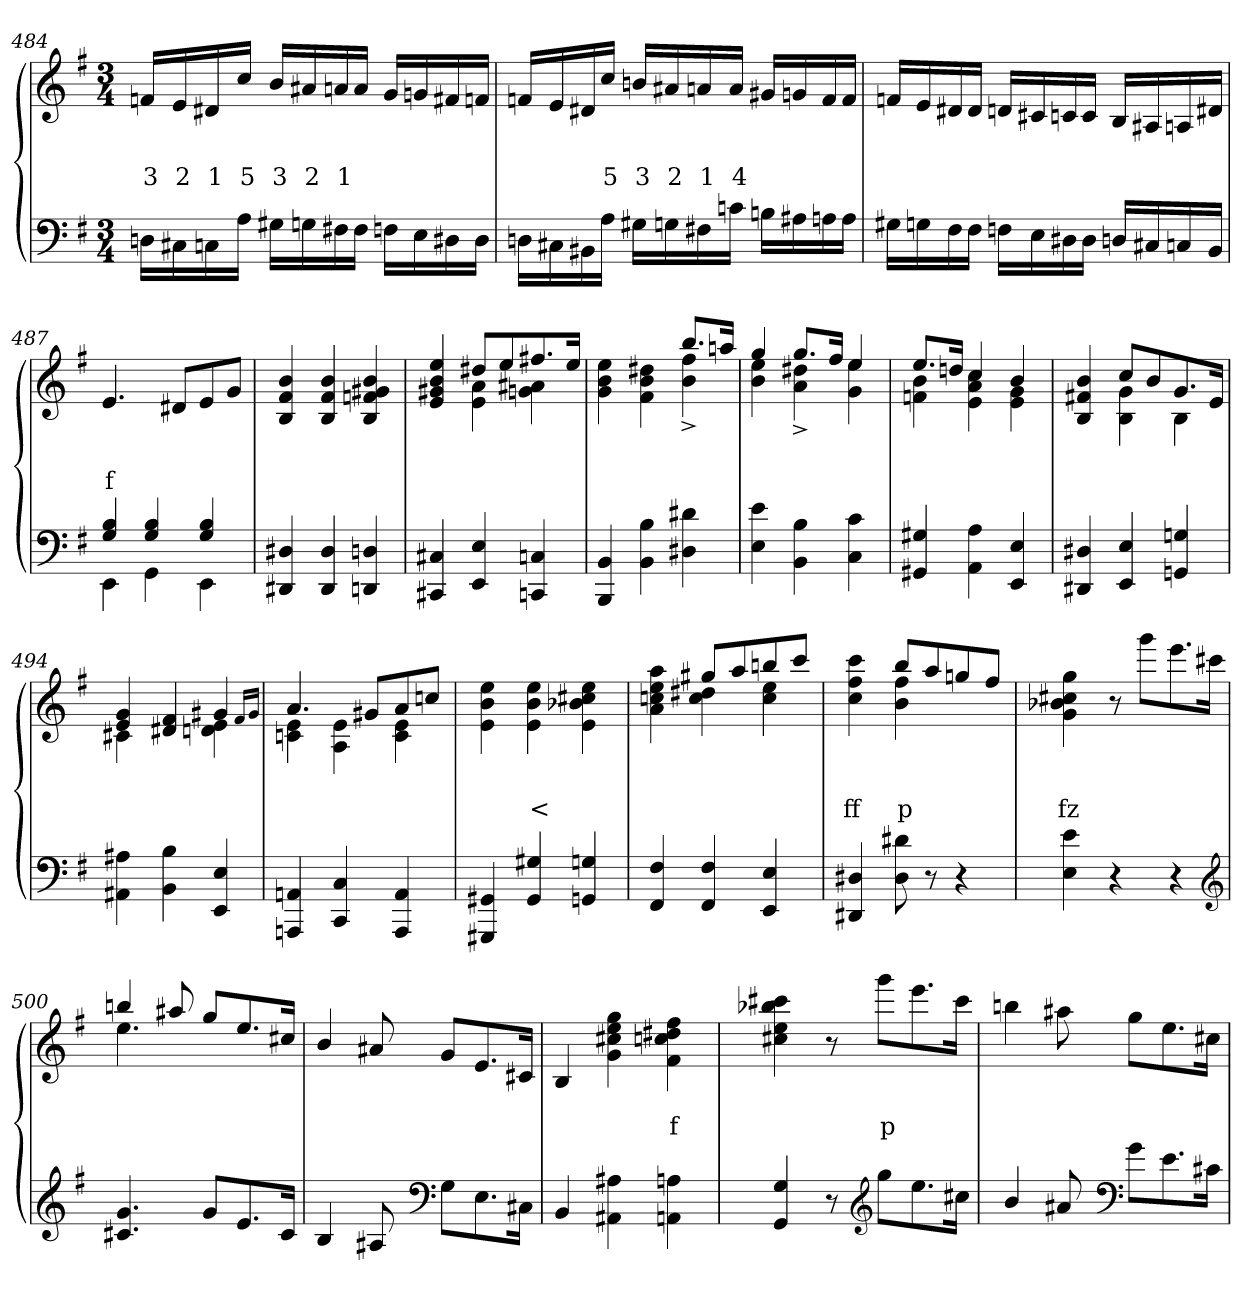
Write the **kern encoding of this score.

**kern	**kern	**text	**text
*part2	*part1	*part1	*part1
*staff2	*staff1	*staff1	*staff1
*clefF4	*clefG2	*	*
*k[f#]	*k[f#]	*	*
*M3/4	*M3/4	*	*
=484	=484	=484	=484
16DnLL	16fnLL	.	3
16C#X	16e	.	2
16Cn	16d#X	.	1
16AJJ	16ccJJ	.	5
16G#XLL	16bLL	.	3
16Gn	16a#X	.	2
16F#X	16an	.	1
16F#JJ	16aJJ	.	.
16FnLL	16gLL	.	.
16E	16gn	.	.
16D#X	16f#X	.	.
16D#JJ	16fnJJ	.	.
=485	=485	=485	=485
16DnLL	16fnLL	.	.
16C#X	16e	.	.
16BB#X	16d#X	.	.
16AJJ	16ccJJ	.	5
16G#XLL	16bnLL	.	3
16Gn	16a#X	.	2
16F#X	16an	.	1
16cnJJ	16aJJ	.	4
16BnLL	16g#XLL	.	.
16A#X	16gn	.	.
16An	16f	.	.
16AJJ	16fJJ	.	.
=486	=486	=486	=486
16G#XLL	16fnLL	.	.
16Gn	16e	.	.
16F#	16d#X	.	.
16F#JJ	16d#JJ	.	.
16FnLL	16dnLL	.	.
16E	16c#X	.	.
16D#X	16cn	.	.
16D#JJ	16cJJ	.	.
16DnLL	16BLL	.	.
16C#X	16A#X	.	.
16Cn	16An	.	.
16BBJJ	16d#XJJ	.	.
=487	=487	=487	=487
*^	*	*	*
4B 4G	4EE	4.e	.	f
4B 4G	4GG	.	.	.
.	.	8d#XL	.	.
4B 4G	4EE	8e	.	.
.	.	8gJ	.	.
*v	*v	*	*	*
=488	=488	=488	=488
4D#X 4DD#X/	4b 4f# 4B	.	.
4D# 4DD#/	4b 4f# 4B	.	.
4Dn 4DDn/	4b 4g#X 4fn 4B	.	.
=489	=489	=489	=489
*	*^	*	*
4C#X 4CC#X/	4ee 4b 4g#X 4e/	4ryy	.	.
4E 4EE/	8dd#XL	4a 4e	.	.
.	8ee	.	.	.
4Cn 4CCn/	8.ff#X	4a#X 4gn	.	.
.	16eeJk	.	.	.
=490	=490	=490	=490	=490
4BB 4BBB/	2ryy	4ee 4b 4g	.	.
4B 4BB\	.	4dd#X 4b 4f#\	.	.
4d#X 4D#X\	8.bbL	4ff#^> 4b^>	.	.
.	16aanJk	.	.	.
=491	=491	=491	=491	=491
4e 4E\	4gg	4ee 4b	.	.
4B 4BB\	8.ggL	4dd#X^> 4a^>	.	.
.	16ff#Jk	.	.	.
4c 4C\	4ee	4ee 4g	.	.
=492	=492	=492	=492	=492
4G#X 4GG#X/	8.eeL	4b 4fn	.	.
.	16ddnJk	.	.	.
4A 4AA\	4cc	4cc 4a 4e	.	.
4E 4EE/	4b	4g 4e	.	.
=493	=493	=493	=493	=493
4D#X 4DD#X/	4ryy	4b 4f#X 4B/	.	.
4E 4EE/	8ccL	4g 4B	.	.
.	8b	.	.	.
4Gn 4GGn/	8.g	4B	.	.
.	16eJk	.	.	.
=494	=494	=494	=494	=494
4A#X 4AA#X\	4g 4e	4c#X	.	.
4B 4BB\	4f# 4d#X	4ryy	.	.
4E 4EE	4g#X	4e 4dn	.	.
.	.	16qqf#/LL	.	.
.	.	16qqg#/JJ	.	.
=495	=495	=495	=495	=495
4AAn 4AAAn	4.a	4e 4cn	.	.
4C 4CC	.	4e 4A	.	.
.	8g#XL	.	.	.
4AA 4AAA	8a	4e 4c	.	.
.	8ccnJ	.	.	.
*	*v	*v	*	*
=496	=496	=496	=496
4GG#X 4GGG#X	4ee 4b 4e\	.	.
4G# 4GG#/	4ee 4b 4e\	.	<
4Gn 4GGn/	4ee 4cc#X 4b-X 4e\	.	.
=497	=497	=497	=497
*	*^	*	*
4F# 4FF#/	4aa 4ee 4ccn 4a\	4ryy	.	.
4F# 4FF#/	8gg#XL	4dd#X 4cc	.	.
.	8aa	.	.	.
4E 4EE/	8bbn	4ee 4cc	.	.
.	8cccJ	.	.	.
=498	=498	=498	=498	=498
4D#X 4DD#X/	4ryy	4ccc 4ff# 4cc	.	ff
8d# 8D#\	8bbL	4ff# 4b	.	p
8r	8aa	.	.	.
4r	8ggn	4ryy	.	.
.	8ff#J	.	.	.
*	*v	*v	*	*
=499	=499	=499	=499
4e 4E	4gg 4cc#X 4b-X 4g	.	fz
4r	8r	.	.
.	8gggL	.	.
4r	8.eee	.	.
.	16ccc#Jk	.	.
*clefG2	*	*	*
=500	=500	=500	=500
*	*^	*	*
4.g 4.c#X	4bbn	4.ee	.	.
.	8aa#X	.	.	.
8gL	8gg/L	4.ryy	.	.
8.e	8.ee	.	.	.
16c#Jk	16cc#XJk	.	.	.
*	*v	*v	*	*
=501	=501	=501	=501
4B	4b/	.	.
8A#X	8a#X	.	.
*clefF4	*	*	*
8GL	8gL	.	.
8.E	8.e	.	.
16C#XJk	16c#XJk	.	.
=502	=502	=502	=502
4BB/	4B	.	.
4A#X 4AA#X	4gg 4ee 4cc#X 4g	.	.
4An 4AAn	4ff# 4dd#X 4ccn 4f#	.	f
=503	=503	=503	=503
4G 4GG/	4ccc#X 4bb-X 4ee 4cc#X	.	.
8r	8r	.	.
*clefG2	*	*	*
8ggL	8gggL	.	p
8.ee	8.eee	.	.
16cc#XJk	16ccc#Jk	.	.
=504	=504	=504	=504
4b/	4bbn\	.	.
8a#X/	8aa#X\	.	.
*clefF4	*	*	*
8gL	8ggL	.	.
8.e	8.ee	.	.
16c#XJk	16cc#XJk	.	.
=	=	=	=
*-	*-	*-	*-
